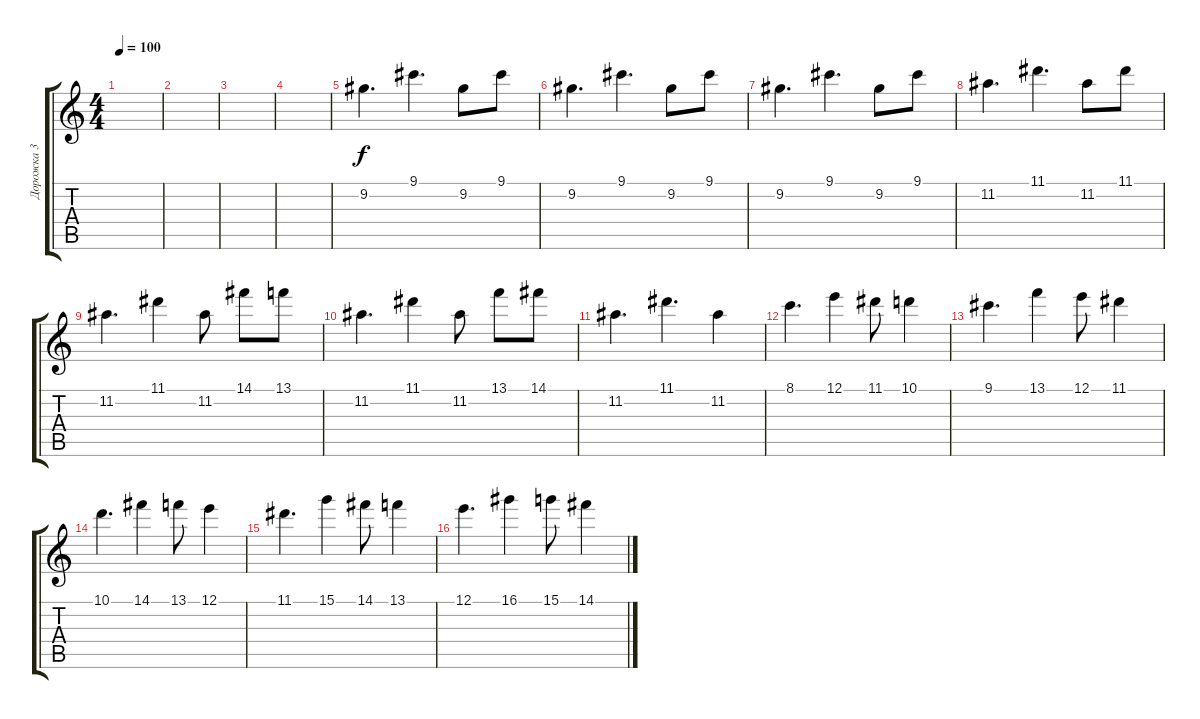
\track ("Дорожка 3" "Дорожка 3") {instrument distortionguitar}
\staff {score tabs}
\tuning (E4 B3 G3 D3 A2 E2) {hide}
\ts (4 4)
\tempo 100
\clef g2
\ks c
|
|
|
|
9.2.4{d} 9.1.4{d} 9.2.8 9.1.8 |
9.2.4{d} 9.1.4{d} 9.2.8 9.1.8 |
9.2.4{d} 9.1.4{d} 9.2.8 9.1.8 |
11.2.4{d} 11.1.4{d} 11.2.8 11.1.8 |
11.2.4{d} 11.1.4 11.2.8 14.1.8 13.1.8 |
11.2.4{d} 11.1.4 11.2.8 13.1.8 14.1.8 |
11.2.4{d} 11.1.4{d} 11.2.4 |
8.1.4{d} 12.1.4 11.1.8 10.1.4 |
9.1.4{d} 13.1.4 12.1.8 11.1.4 |
10.1.4{d} 14.1.4 13.1.8 12.1.4 |
11.1.4{d} 15.1.4 14.1.8 13.1.4 |
12.1.4{d} 16.1.4 15.1.8 14.1.4
